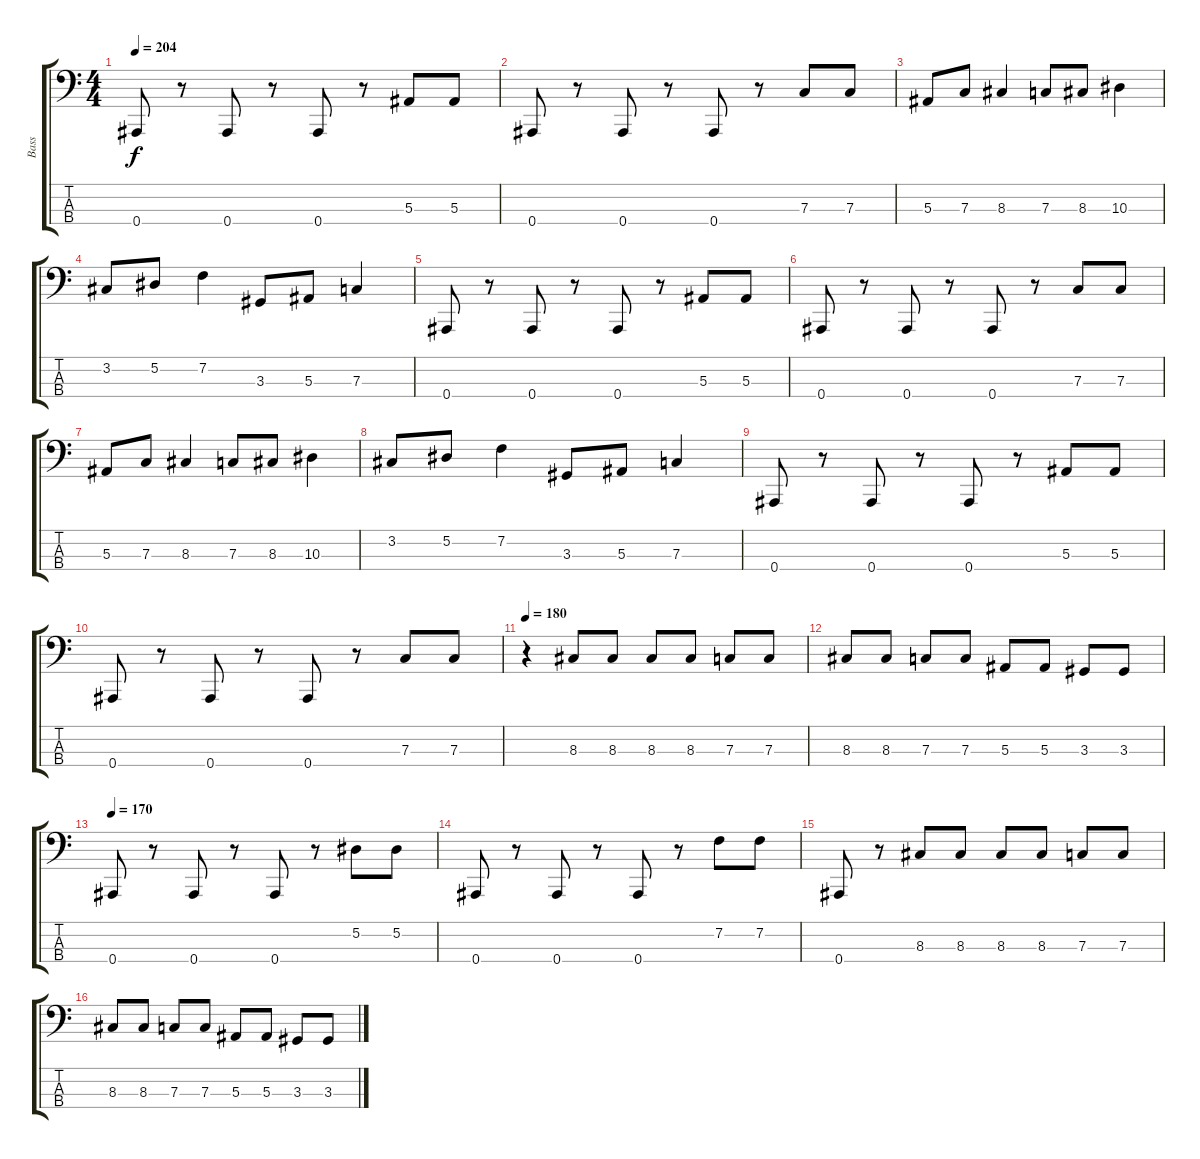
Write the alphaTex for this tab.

\track ("Bass" "Bass") {instrument electricbassfinger}
\staff {score tabs}
\tuning (Eb2 Bb1 F1 Bb0) {hide}
\ts (4 4)
\tempo 204
\clef f4
\ks c
0.4.8{dy f} r.8 0.4.8 r.8 0.4.8 r.8 5.3.8 5.3.8 |
0.4.8 r.8 0.4.8 r.8 0.4.8 r.8 7.3.8 7.3.8 |
5.3.8 7.3.8 8.3.4 7.3.8 8.3.8 10.3.4 |
3.2.8 5.2.8 7.2.4 3.3.8 5.3.8 7.3.4 |
0.4.8 r.8 0.4.8 r.8 0.4.8 r.8 5.3.8 5.3.8 |
0.4.8 r.8 0.4.8 r.8 0.4.8 r.8 7.3.8 7.3.8 |
5.3.8 7.3.8 8.3.4 7.3.8 8.3.8 10.3.4 |
3.2.8 5.2.8 7.2.4 3.3.8 5.3.8 7.3.4 |
0.4.8 r.8 0.4.8 r.8 0.4.8 r.8 5.3.8 5.3.8 |
0.4.8 r.8 0.4.8 r.8 0.4.8 r.8 7.3.8 7.3.8 |
\tempo 180
r.4 8.3.8 8.3.8 8.3.8 8.3.8 7.3.8 7.3.8 |
8.3.8 8.3.8 7.3.8 7.3.8 5.3.8 5.3.8 3.3.8 3.3.8 |
\tempo 170
0.4.8 r.8 0.4.8 r.8 0.4.8 r.8 5.2.8 5.2.8 |
0.4.8 r.8 0.4.8 r.8 0.4.8 r.8 7.2.8 7.2.8 |
0.4.8 r.8 8.3.8 8.3.8 8.3.8 8.3.8 7.3.8 7.3.8 |
8.3.8 8.3.8 7.3.8 7.3.8 5.3.8 5.3.8 3.3.8 3.3.8
